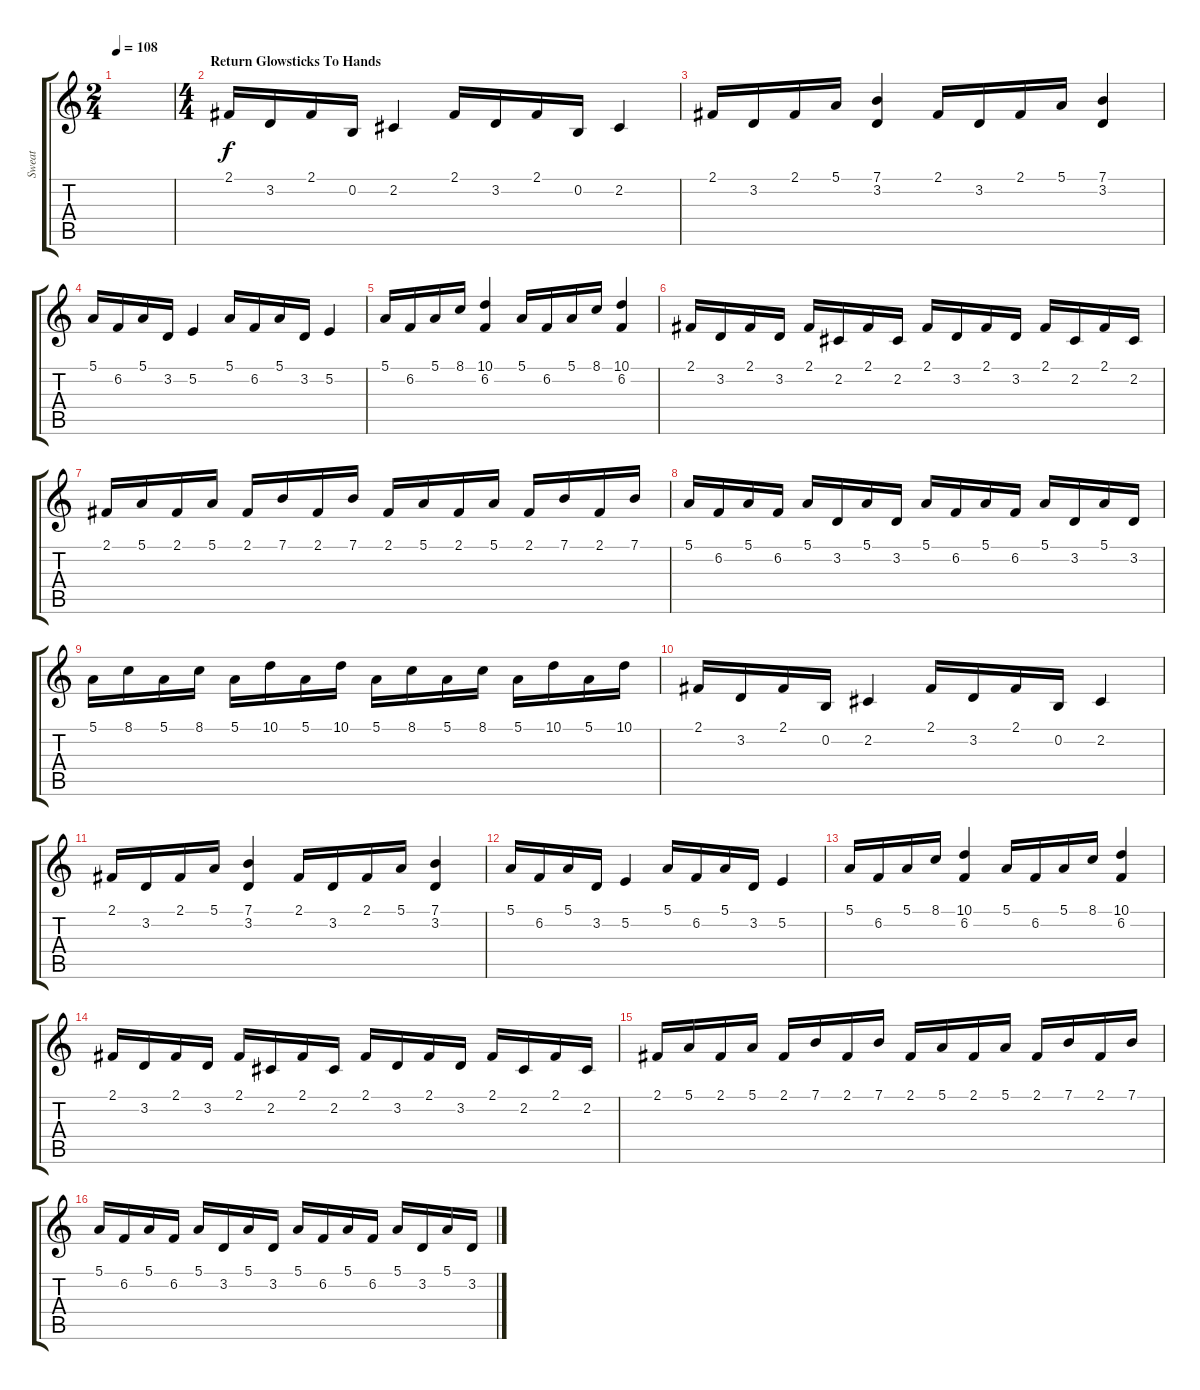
\track ("Sweat" "Sweat") {instrument koto}
\staff {score tabs}
\tuning (E4 B3 G3 D3 A2 E2) {hide}
\ts (2 4)
\tempo 108
\clef g2
\ks c
|
\ts (4 4)
\section ("" "Return Glowsticks To Hands")
2.1.16{dy f} 3.2.16 2.1.16 0.2.16 2.2.4 2.1.16 3.2.16 2.1.16 0.2.16 2.2.4 |
2.1.16 3.2.16 2.1.16 5.1.16 (7.1 3.2).4 2.1.16 3.2.16 2.1.16 5.1.16 (7.1 3.2).4 |
5.1.16 6.2.16 5.1.16 3.2.16 5.2.4 5.1.16 6.2.16 5.1.16 3.2.16 5.2.4 |
5.1.16 6.2.16 5.1.16 8.1.16 (10.1 6.2).4 5.1.16 6.2.16 5.1.16 8.1.16 (10.1 6.2).4 |
2.1.16 3.2.16 2.1.16 3.2.16 2.1.16 2.2.16 2.1.16 2.2.16 2.1.16 3.2.16 2.1.16 3.2.16 2.1.16 2.2.16 2.1.16 2.2.16 |
2.1.16 5.1.16 2.1.16 5.1.16 2.1.16 7.1.16 2.1.16 7.1.16 2.1.16 5.1.16 2.1.16 5.1.16 2.1.16 7.1.16 2.1.16 7.1.16 |
5.1.16 6.2.16 5.1.16 6.2.16 5.1.16 3.2.16 5.1.16 3.2.16 5.1.16 6.2.16 5.1.16 6.2.16 5.1.16 3.2.16 5.1.16 3.2.16 |
5.1.16 8.1.16 5.1.16 8.1.16 5.1.16 10.1.16 5.1.16 10.1.16 5.1.16 8.1.16 5.1.16 8.1.16 5.1.16 10.1.16 5.1.16 10.1.16 |
2.1.16 3.2.16 2.1.16 0.2.16 2.2.4 2.1.16 3.2.16 2.1.16 0.2.16 2.2.4 |
2.1.16 3.2.16 2.1.16 5.1.16 (7.1 3.2).4 2.1.16 3.2.16 2.1.16 5.1.16 (7.1 3.2).4 |
5.1.16 6.2.16 5.1.16 3.2.16 5.2.4 5.1.16 6.2.16 5.1.16 3.2.16 5.2.4 |
5.1.16 6.2.16 5.1.16 8.1.16 (10.1 6.2).4 5.1.16 6.2.16 5.1.16 8.1.16 (10.1 6.2).4 |
2.1.16 3.2.16 2.1.16 3.2.16 2.1.16 2.2.16 2.1.16 2.2.16 2.1.16 3.2.16 2.1.16 3.2.16 2.1.16 2.2.16 2.1.16 2.2.16 |
2.1.16 5.1.16 2.1.16 5.1.16 2.1.16 7.1.16 2.1.16 7.1.16 2.1.16 5.1.16 2.1.16 5.1.16 2.1.16 7.1.16 2.1.16 7.1.16 |
5.1.16 6.2.16 5.1.16 6.2.16 5.1.16 3.2.16 5.1.16 3.2.16 5.1.16 6.2.16 5.1.16 6.2.16 5.1.16 3.2.16 5.1.16 3.2.16
